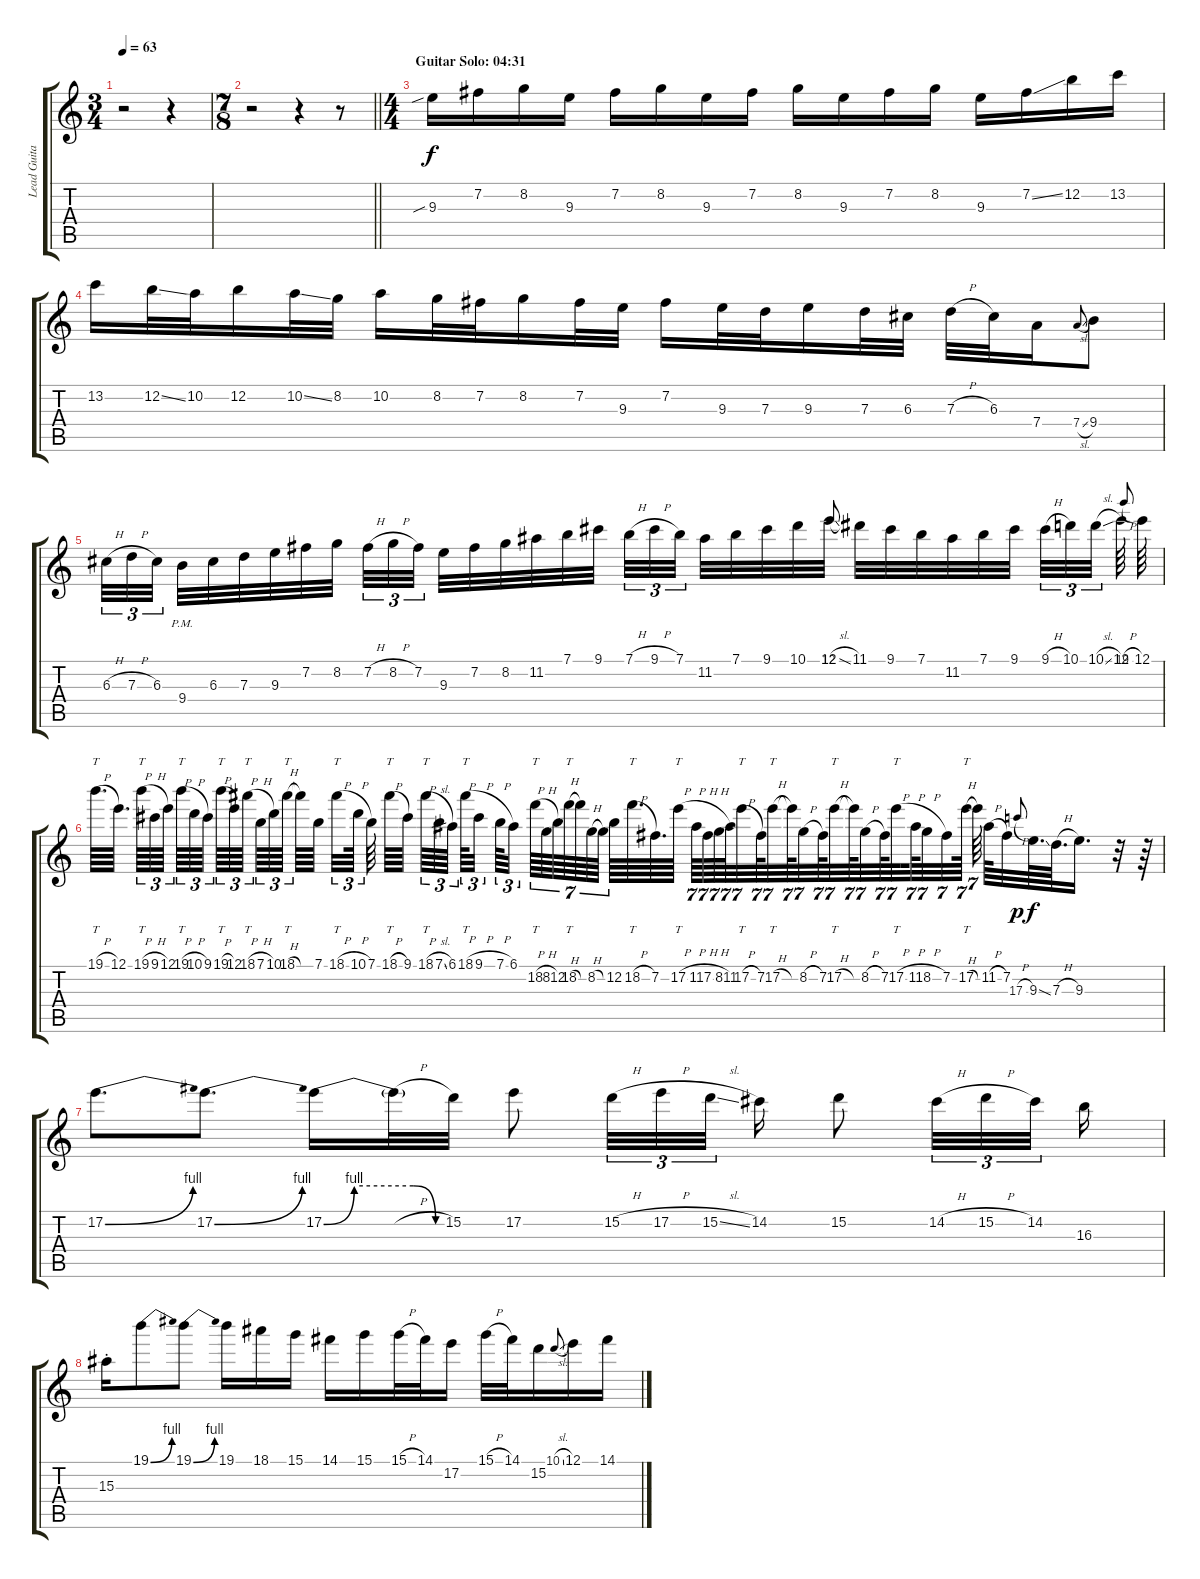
\track ("Lead Guitar (Distortion)" "Lead Guita") {instrument overdrivenguitar}
\staff {score tabs}
\tuning (E4 B3 G3 D3 A2 E2) {hide}
\ts (3 4)
\tempo 63
\clef g2
\ks c
r.2{dy f} r.4 |
\ts (7 8)
\barLineRight lightlight
r.2 r.4 r.8 |
\ts (4 4)
\section ("" "Guitar Solo: 04:31")
9.3{sib}.16 7.2.16 8.2.16 9.3.16 7.2.16 8.2.16 9.3.16 7.2.16 8.2.16 9.3.16 7.2.16 8.2.16 9.3.16 7.2{ss}.16 12.2.16 13.2.16 |
13.2.16 12.2{ss}.32 10.2.32 12.2.16 10.2{ss}.32 8.2.32 10.2.16 8.2.32 7.2.32 8.2.16 7.2.32 9.3.32 7.2.16 9.3.32 7.3.32 9.3.16 7.3.32 6.3.32 7.3{h}.32 6.3.32 7.4.16 7.4{sl}.8{gr onbeat} 9.4.8 |
6.3{h}.32{tu (3 2)} 7.3{h}.32{tu (3 2)} 6.3.32{tu (3 2) beam splitsecondary} 9.4{pm}.32 6.3.32 7.3.32 9.3.32 7.2.32 8.2.32 7.2{h}.32{tu (3 2)} 8.2{h}.32{tu (3 2)} 7.2.32{tu (3 2) beam splitsecondary} 9.3.32 7.2.32 8.2.32 11.2.32 7.1.32 9.1.32 7.1{h}.32{tu (3 2)} 9.1{h}.32{tu (3 2)} 7.1.32{tu (3 2) beam splitsecondary} 11.2.32 7.1.32 9.1.32 10.1.32 12.1.32 12.1{sl}.8{gr onbeat} 11.1.32 9.1.32 7.1.32 11.2.32 7.1.32 9.1.32{beam splitsecondary} 9.1{h}.32{tu (3 2)} 10.1.32{tu (3 2)} 10.1{sl}.32{tu (3 2) beam splitsecondary} 12.1.64 19.1{h}.8{gr onbeat} 12.1.64 |
19.1{h}.64{tt d} 12.1.64{d beam splitsecondary} 19.1{h}.64{tt tu (3 2)} 9.1{h}.64{tu (3 2)} 12.1.64{tu (3 2) beam splitsecondary} 19.1{h}.64{tt tu (3 2)} 10.1{h}.64{tu (3 2)} 9.1.64{tu (3 2) beam splitsecondary} 19.1{h}.64{tt tu (3 2)} 12.1.64{tu (3 2)} 18.1{h}.64{tt tu (3 2) beam splitsecondary} 7.1{h}.64{tu (3 2)} 10.1.64{tu (3 2)} 18.1{h}.64{tt tu (3 2) beam splitsecondary} 18.1{t}.64 7.1.64{beam splitsecondary} 18.1{h}.32{tt tu (3 2)} 10.1{h}.64{tu (3 2)} 7.1.64 18.1{h}.64{tt} 9.1.64{beam splitsecondary} 18.1{h}.64{tt tu (3 2)} 7.1{sl}.64{tu (3 2)} 6.1.64{tu (3 2) beam splitsecondary} 18.1{h}.64{tt tu (3 2)} 9.1{h}.32{tu (3 2) beam splitsecondary} 7.1{h}.64{tu (3 2)} 6.1.32{tu (3 2) beam splitsecondary} 18.2{h}.64{tt tu (7 4)} 8.2{h}.64{tu (7 4)} 12.2.64{tu (7 4)} 18.2{h}.64{tt tu (7 4)} 18.2{t}.64{tu (7 4)} 8.2{h}.64{tu (7 4)} 8.2{t}.64{tu (7 4) beam splitsecondary} 12.2.64 18.2{h}.64{tt d} 7.2.64{d} 17.2{h}.64{tt beam splitsecondary} 11.2{h}.64{tu (7 4)} 7.2{h}.64{tu (7 4)} 8.2{h}.64{tu (7 4)} 11.2.64{tu (7 4)} 17.2{h}.32{tt tu (7 4)} 7.2.64{tu (7 4) beam splitsecondary} 17.2{h}.32{tt tu (7 4)} 17.2{t}.64{tu (7 4)} 8.2{h}.32{tu (7 4)} 7.2.64{tu (7 4)} 17.2{h}.32{tt tu (7 4)} 17.2{t}.64{tu (7 4)} 8.2{h}.32{tu (7 4)} 7.2.64{tu (7 4)} 17.2{h}.32{tt tu (7 4) beam splitsecondary} 11.2{h}.64{tu (7 4)} 8.2{h}.32{tu (7 4)} 7.2.32{tu (7 4)} 17.2{h}.64{tt tu (7 4)} 17.2{t}.64{tu (7 4) beam splitsecondary} 11.2{h}.64 7.2.32 17.3{h}.8{gr onbeat dy p} 9.3{ss}.64{d dy f} 7.3{h}.64{d} 9.3.16{d} r.32 r.64 |
17.2{be (bend 0 0 60 4)}.8{d} 17.2{be (bend 0 0 60 4)}.8{d} 17.2{be (custom 0 0 15 4 44 4 55 0 60 0)}.16 17.2{h t}.32 15.2.32 17.2.8 15.2{h}.32{tu (3 2)} 17.2{h}.32{tu (3 2)} 15.2{sl}.32{tu (3 2) beam splitsecondary} 14.2.16 15.2.8 14.2{h}.32{tu (3 2)} 15.2{h}.32{tu (3 2)} 14.2.32{tu (3 2) beam splitsecondary} 16.3.16 |
15.3{st}.16 19.1{be (bend 0 0 60 4)}.8 19.1{be (bend 0 0 60 4)}.8 19.1.16 18.1.16 15.1.16 14.1.16 15.1.16 15.1{h}.32 14.1.32 17.2.16 15.1{h}.32 14.1.32 15.2.16 10.1{sl}.8{gr onbeat} 12.1.16 14.1.16
